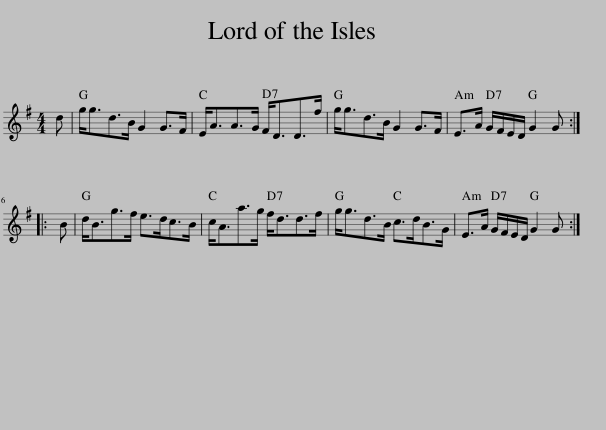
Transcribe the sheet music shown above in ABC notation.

X:1
L:1/8
M:4/4
I:linebreak $
K:G
V:1 treble
V:1
 d | g<gd>B G2 G>F | E<AA>G F<DD>f | g<gd>B G2 G>F | E>A G/F/E/D/ G2 G ::$ %5
 B | d<Bg>f e>dc>B | c<Aa>g f<dd>f | g<gd>B c>dB>G | E>A G/F/E/D/ G2 G :| %10
